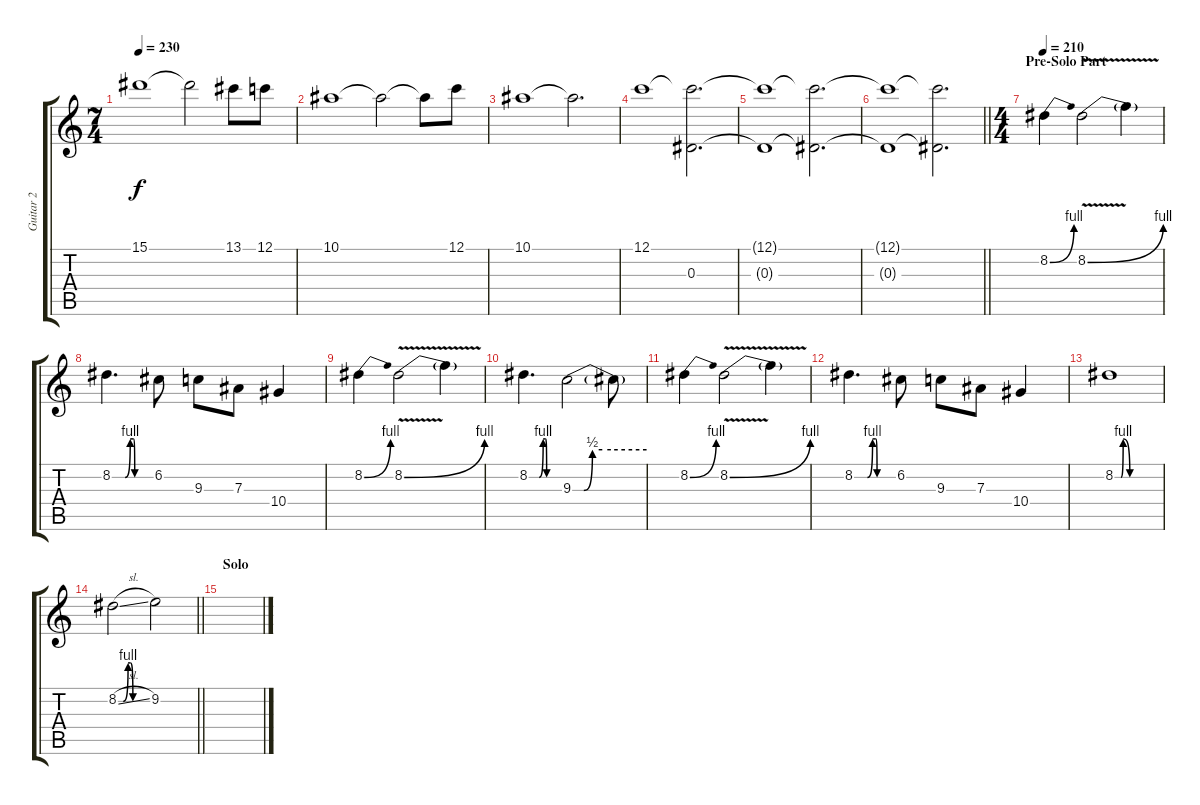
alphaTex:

\track ("Guitar 2" "Guitar 2") {instrument distortionguitar}
\staff {score tabs}
\tuning (C4 G3 Eb3 Bb2 F2 C2) {hide}
\ts (7 4)
\tempo 230
\clef g2
\ks c
15.1.1{dy f} 15.1{t}.2 13.1.8 12.1.8 |
10.1.1 10.1{t}.2 10.1{t}.8 12.1.8 |
10.1.1 10.1{t}.2{d} |
12.1.1 (12.1{t} 0.3).2{d} |
(12.1{t} 0.3{t}).1 (12.1{t} 0.3{t}).2{d} |
\barLineRight lightlight
(12.1{t} 0.3{t}).1 (12.1{t} 0.3{t}).2{d} |
\ts (4 4)
\section ("" "Pre-Solo Part")
\tempo 210
8.2{be (bend 0 0 60 4)}.4 8.2{be (bend 0 0 60 4) v}.2 8.2{t}.4 |
8.2{be (custom 0 0 14 0 20 0 28 4 33 4 35 0 60 0)}.4{d} 6.2.8 9.3.8 7.3.8 10.4.4 |
8.2{be (bend 0 0 60 4)}.4 8.2{be (bend 0 0 60 4) v}.2 8.2{t}.4 |
8.2{be (custom 0 0 14 0 20 0 28 4 33 4 35 0 60 0)}.4{d} 9.3{be (custom 0 0 9 0 16 2 24 2 31 2 60 2)}.2 9.3{t}.8 |
8.2{be (bend 0 0 60 4)}.4 8.2{be (bend 0 0 60 4) v}.2 8.2{t}.4 |
8.2{be (custom 0 0 14 0 20 0 28 4 33 4 35 0 60 0)}.4{d} 6.2.8 9.3.8 7.3.8 10.4.4 |
8.2{be (custom 0 0 8 0 11 4 20 0 25 0 30 0 60 0)}.1 |
\barLineRight lightlight
8.2{be (custom 0 0 10 0 20 4 25 4 30 0 60 0) sl}.2 9.2.2 |
\section ("" "Solo")
